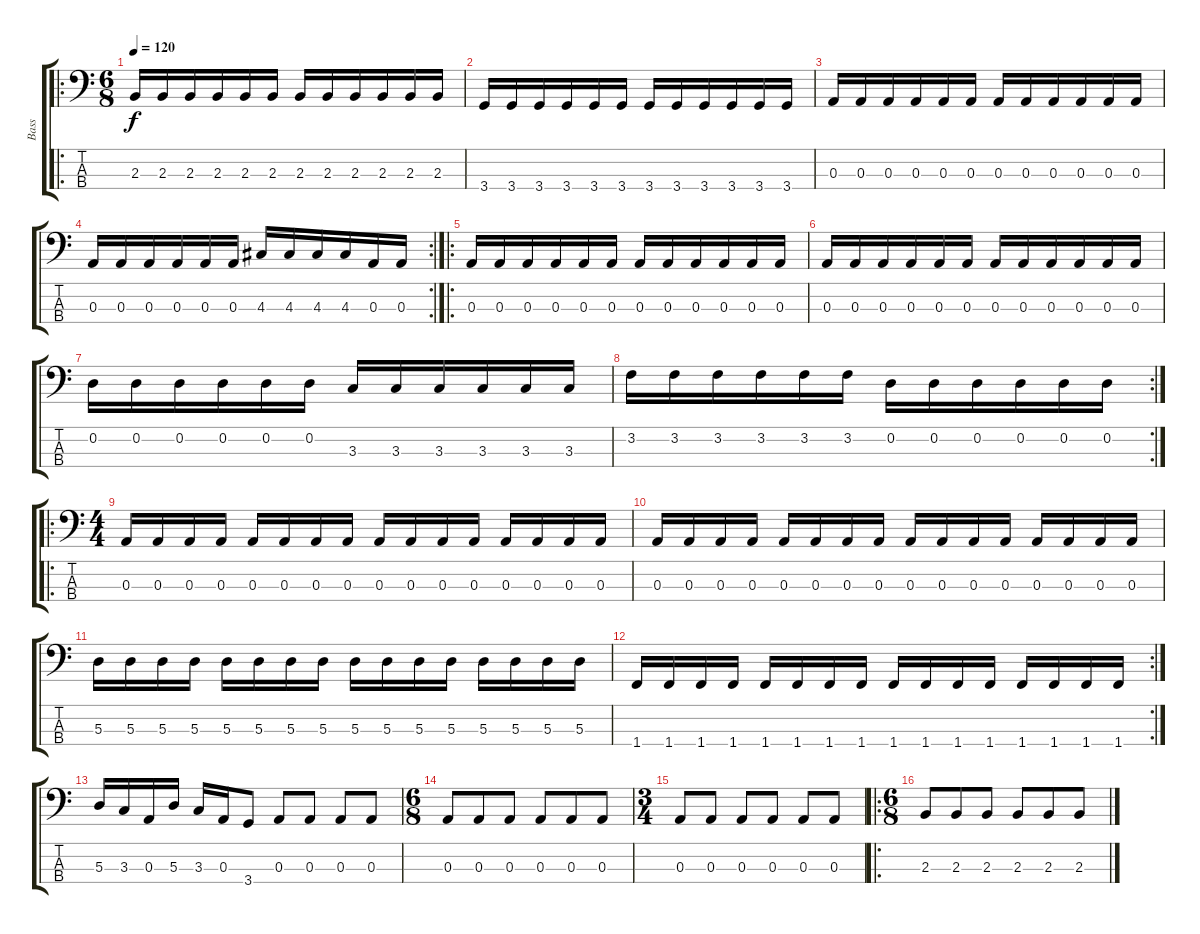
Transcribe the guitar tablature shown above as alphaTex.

\track ("Bass" "Bass") {instrument acousticbass}
\staff {score tabs}
\tuning (G2 D2 A1 E1) {hide}
\ro
\ts (6 8)
\tempo 120
\clef f4
\ks c
2.3.16{dy f} 2.3.16 2.3.16 2.3.16 2.3.16 2.3.16 2.3.16 2.3.16 2.3.16 2.3.16 2.3.16 2.3.16 |
3.4.16 3.4.16 3.4.16 3.4.16 3.4.16 3.4.16 3.4.16 3.4.16 3.4.16 3.4.16 3.4.16 3.4.16 |
0.3.16 0.3.16 0.3.16 0.3.16 0.3.16 0.3.16 0.3.16 0.3.16 0.3.16 0.3.16 0.3.16 0.3.16 |
\rc 2
0.3.16 0.3.16 0.3.16 0.3.16 0.3.16 0.3.16 4.3.16 4.3.16 4.3.16 4.3.16 0.3.16 0.3.16 |
\ro
0.3.16 0.3.16 0.3.16 0.3.16 0.3.16 0.3.16 0.3.16 0.3.16 0.3.16 0.3.16 0.3.16 0.3.16 |
0.3.16 0.3.16 0.3.16 0.3.16 0.3.16 0.3.16 0.3.16 0.3.16 0.3.16 0.3.16 0.3.16 0.3.16 |
0.2.16 0.2.16 0.2.16 0.2.16 0.2.16 0.2.16 3.3.16 3.3.16 3.3.16 3.3.16 3.3.16 3.3.16 |
\rc 2
3.2.16 3.2.16 3.2.16 3.2.16 3.2.16 3.2.16 0.2.16 0.2.16 0.2.16 0.2.16 0.2.16 0.2.16 |
\ro
\ts (4 4)
0.3.16 0.3.16 0.3.16 0.3.16 0.3.16 0.3.16 0.3.16 0.3.16 0.3.16 0.3.16 0.3.16 0.3.16 0.3.16 0.3.16 0.3.16 0.3.16 |
0.3.16 0.3.16 0.3.16 0.3.16 0.3.16 0.3.16 0.3.16 0.3.16 0.3.16 0.3.16 0.3.16 0.3.16 0.3.16 0.3.16 0.3.16 0.3.16 |
5.3.16 5.3.16 5.3.16 5.3.16 5.3.16 5.3.16 5.3.16 5.3.16 5.3.16 5.3.16 5.3.16 5.3.16 5.3.16 5.3.16 5.3.16 5.3.16 |
\rc 2
1.4.16 1.4.16 1.4.16 1.4.16 1.4.16 1.4.16 1.4.16 1.4.16 1.4.16 1.4.16 1.4.16 1.4.16 1.4.16 1.4.16 1.4.16 1.4.16 |
5.3.16 3.3.16 0.3.16 5.3.16 3.3.16 0.3.16 3.4.8 0.3.8 0.3.8 0.3.8 0.3.8 |
\ts (6 8)
0.3.8 0.3.8 0.3.8 0.3.8 0.3.8 0.3.8 |
\ts (3 4)
0.3.8 0.3.8 0.3.8 0.3.8 0.3.8 0.3.8 |
\ro
\ts (6 8)
2.3.8 2.3.8 2.3.8 2.3.8 2.3.8 2.3.8
